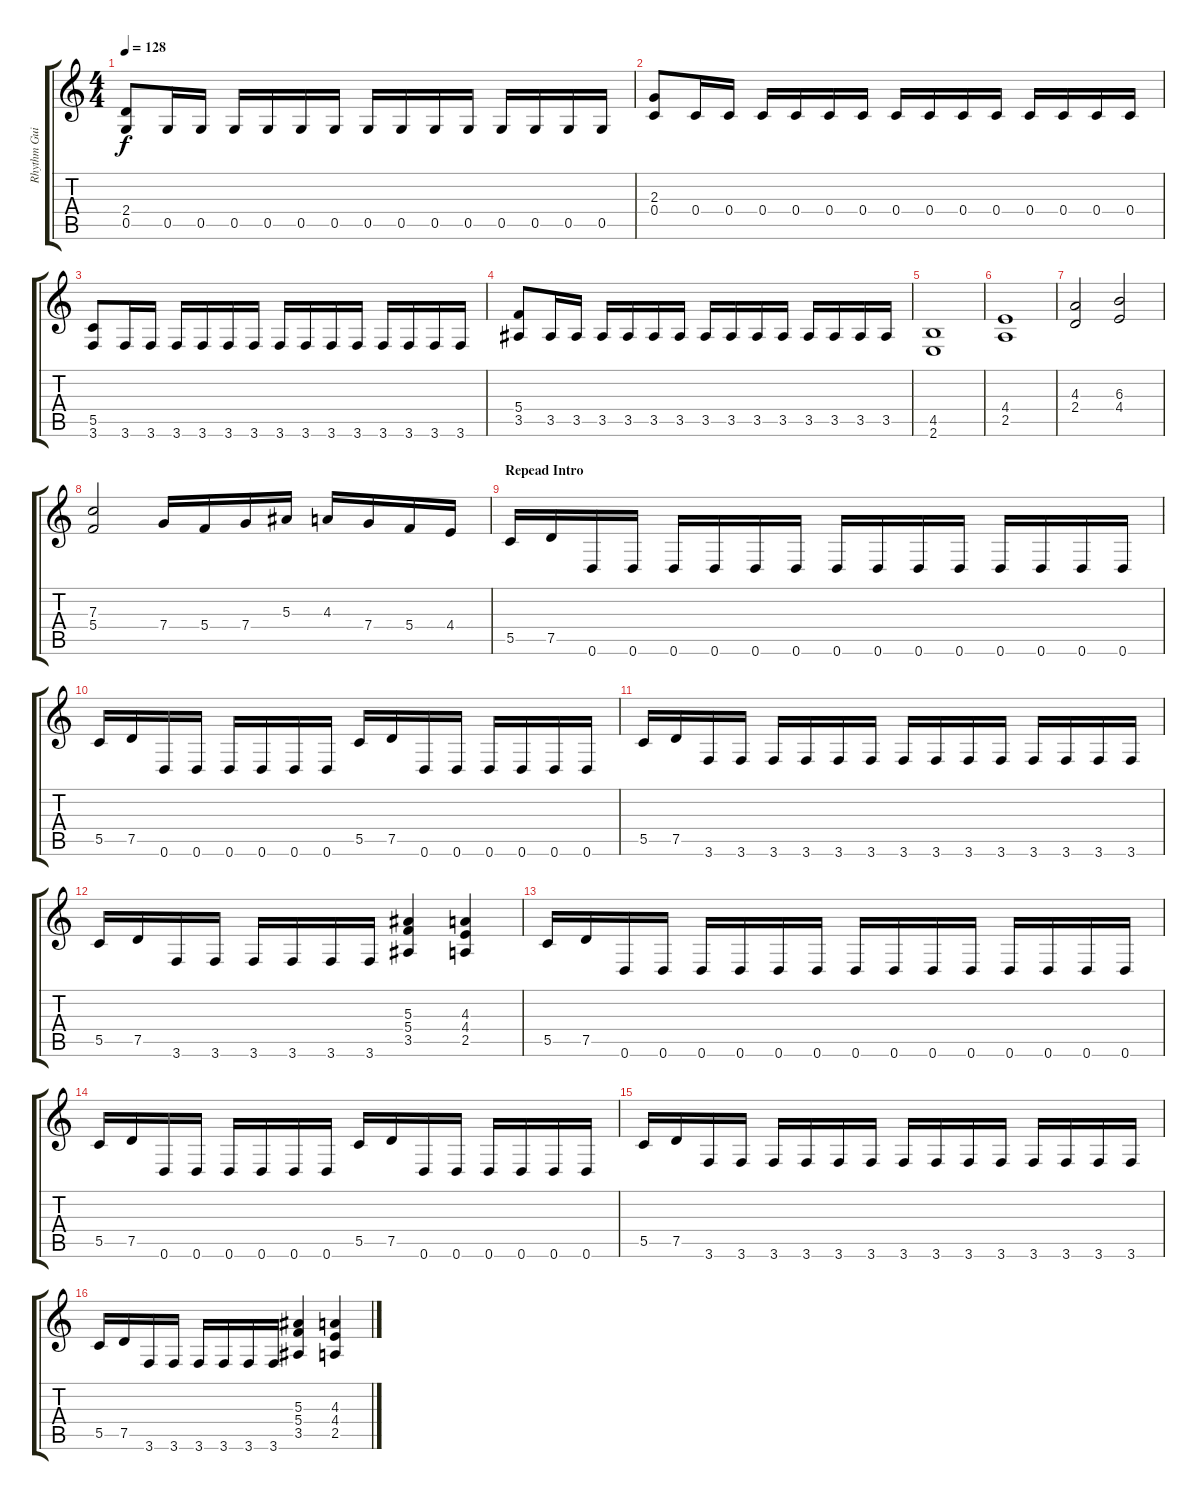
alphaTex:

\track ("Rhythm Guitar" "Rhythm Gui") {instrument distortionguitar}
\staff {score tabs}
\tuning (D4 A3 F3 C3 G2 D2) {hide}
\ts (4 4)
\tempo 128
\clef g2
\ks c
(2.4 0.5).8{dy f} 0.5.16 0.5.16 0.5.16 0.5.16 0.5.16 0.5.16 0.5.16 0.5.16 0.5.16 0.5.16 0.5.16 0.5.16 0.5.16 0.5.16 |
(2.3 0.4).8 0.4.16 0.4.16 0.4.16 0.4.16 0.4.16 0.4.16 0.4.16 0.4.16 0.4.16 0.4.16 0.4.16 0.4.16 0.4.16 0.4.16 |
(5.5 3.6).8 3.6.16 3.6.16 3.6.16 3.6.16 3.6.16 3.6.16 3.6.16 3.6.16 3.6.16 3.6.16 3.6.16 3.6.16 3.6.16 3.6.16 |
(5.4 3.5).8 3.5.16 3.5.16 3.5.16 3.5.16 3.5.16 3.5.16 3.5.16 3.5.16 3.5.16 3.5.16 3.5.16 3.5.16 3.5.16 3.5.16 |
(4.5 2.6).1 |
(4.4 2.5).1 |
(4.3 2.4).2 (6.3 4.4).2 |
(7.3 5.4).2 7.4.16 5.4.16 7.4.16 5.3.16 4.3.16 7.4.16 5.4.16 4.4.16 |
\section ("" "Repead Intro")
5.5.16 7.5.16 0.6.16 0.6.16 0.6.16 0.6.16 0.6.16 0.6.16 0.6.16 0.6.16 0.6.16 0.6.16 0.6.16 0.6.16 0.6.16 0.6.16 |
5.5.16 7.5.16 0.6.16 0.6.16 0.6.16 0.6.16 0.6.16 0.6.16 5.5.16 7.5.16 0.6.16 0.6.16 0.6.16 0.6.16 0.6.16 0.6.16 |
5.5.16 7.5.16 3.6.16 3.6.16 3.6.16 3.6.16 3.6.16 3.6.16 3.6.16 3.6.16 3.6.16 3.6.16 3.6.16 3.6.16 3.6.16 3.6.16 |
5.5.16 7.5.16 3.6.16 3.6.16 3.6.16 3.6.16 3.6.16 3.6.16 (5.3 5.4 3.5).4 (4.3 4.4 2.5).4 |
5.5.16 7.5.16 0.6.16 0.6.16 0.6.16 0.6.16 0.6.16 0.6.16 0.6.16 0.6.16 0.6.16 0.6.16 0.6.16 0.6.16 0.6.16 0.6.16 |
5.5.16 7.5.16 0.6.16 0.6.16 0.6.16 0.6.16 0.6.16 0.6.16 5.5.16 7.5.16 0.6.16 0.6.16 0.6.16 0.6.16 0.6.16 0.6.16 |
5.5.16 7.5.16 3.6.16 3.6.16 3.6.16 3.6.16 3.6.16 3.6.16 3.6.16 3.6.16 3.6.16 3.6.16 3.6.16 3.6.16 3.6.16 3.6.16 |
5.5.16 7.5.16 3.6.16 3.6.16 3.6.16 3.6.16 3.6.16 3.6.16 (5.3 5.4 3.5).4 (4.3 4.4 2.5).4
